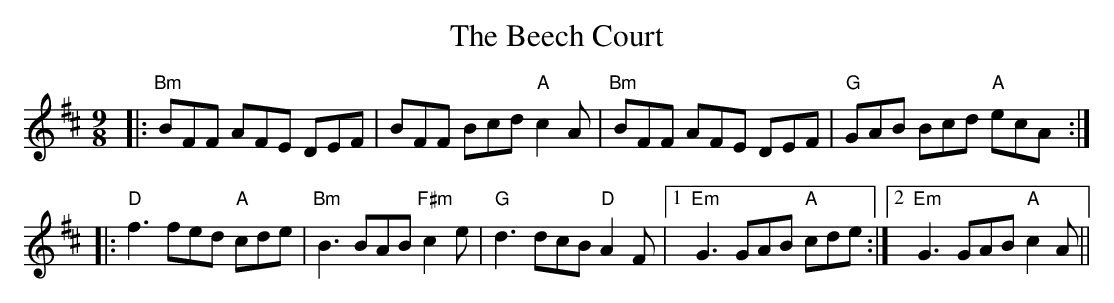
X:1
T: The Beech Court
M: 9/8
L: 1/8
K: Bmin
|:"Bm"BFF AFE DEF|BFF Bcd "A"c2A|"Bm"BFF AFE DEF|"G"GAB Bcd "A"ecA:|
|:"D"f3 fed "A"cde|"Bm"B3 BAB "F#m"c2e|"G"d3 dcB "D"A2F|1 "Em"G3 GAB "A"cde:|2 "Em"G3 GAB "A"c2A||
